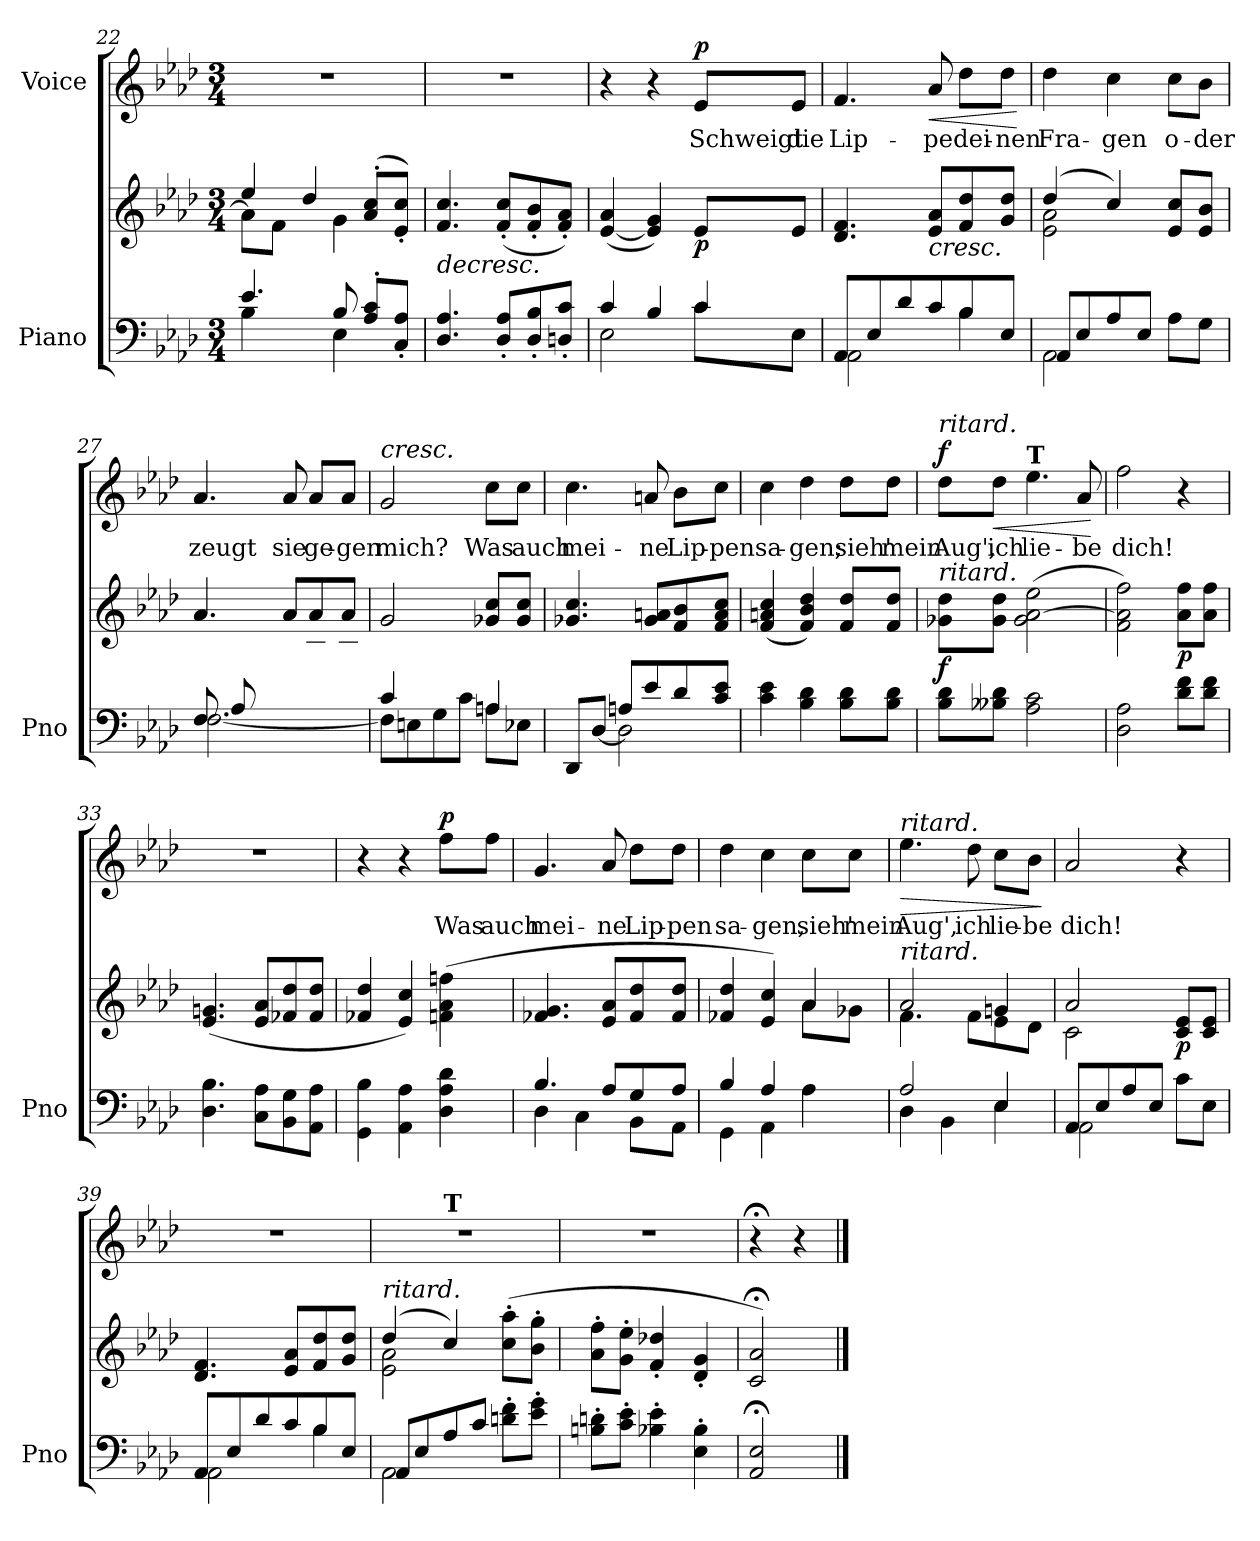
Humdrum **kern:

**kern	**kern	**dynam	**kern	**text	**dynam
*part2	*part2	*part2	*part1	*part1	*part1
*staff3	*staff2	*staff2/3	*staff1	*staff1	*staff1
*I"Piano	*	*	*I"Voice	*	*
*I'Pno	*	*	*	*	*
*clefF4	*clefG2	*	*clefG2	*	*
*k[b-e-a-d-]	*k[b-e-a-d-]	*	*k[b-e-a-d-]	*	*
*M3/4	*M3/4	*	*M3/4	*	*
=22	=22	=22	=22	=22	=22
*^	*^	*	*	*	*
4.e-/	4B-\	4ee-/	8a-\L]	.	2.r	.	.
.	.	.	8f\J	.	.	.	.
.	8ryy	4dd-/	8ryy	.	.	.	.
8B-/	4E-\	.	4g\	.	.	.	.
8A-/' 8c/'L	.	(>8a-/' 8cc/'L	.	.	.	.	.
8C/' 8A-/'J	8ryy	8e-/' 8cc/'J)	8ryy	.	.	.	.
=23	=23	=23	=23	=23	=23	=23	=23
!	!	!	!	!LO:HP:b	!	!	!
*v	*v	*	*	*	*	*	*
*	*v	*v	*	*	*	*
4.D-/ 4.A-/	4.f/ 4.cc/	>	2.r	.	.
8D-/' 8A-/'L	(>8f/' 8cc/'L	.	.	.	.
8D-/' 8B-/'	8f/' 8b-/'	.	.	.	.
8Dn/' 8c/'J	8f/' 8a-/'J)	.	.	.	.
=24	=24	=24	=24	=24	=24
*^	*	*	*	*	*
4c/	2E-\	(>[4e-/ 4a-/	.	4r	.	.
4B-/	.	4e-/] 4g/)	.	4r	.	.
!	!	!	!LO:DY:b	!	!LO:LY:b	!LO:DY:a
4c/	8c\L	8e-/L	p	8e-/L	Schweigt	p
!	!	!	!	!	!LO:LY:b	!
.	8E-\J	8e-/J	.	8e-/J	die	.
=25	=25	=25	=25	=25	=25	=25
!	!	!	!	!	!LO:LY:b	!
8AA-/L	2AA-\	4.d-/ 4.f/	.	4.f/	Lip-	.
8E-/	.	.	.	.	.	.
8d-/	.	.	.	.	.	.
!	!	!	!LO:HP:b	!	!LO:LY:b	!LO:HP:b
8c/	.	8e-/ 8a-/L	<	8a-/	-pe	<
!	!	!	!	!	!LO:LY:b	!
8B-/	4B-\	8f/ 8dd-/	.	8dd-\L	dei-	.
!	!	!	!	!	!LO:LY:b	!
8E-/J	.	8g/ 8dd-/J	.	8dd-\J	-nen	.
*v	*v	*	*	*	*	*
.	.	]	.	.	[
=26	=26	=26	=26	=26	=26
*^	*^	*	*	*	*
!	!	!	!	!	!	!LO:LY:b	!
2AA-\	8AA-/L	(>4dd-/	2e-\ 2a-\	.	4dd-\	Fra-	.
.	8E-/	.	.	.	.	.	.
!	!	!	!	!	!	!LO:LY:b	!
.	8A-/	4cc/)	.	.	4cc\	-gen	.
.	8E-/J	.	.	.	.	.	.
!	!	!	!	!	!	!LO:LY:b	!
8A-\L	4ryy	8e-/ 8cc/L	4ryy	.	8cc\L	o-	.
!	!	!	!	!	!	!LO:LY:b	!
8G\J	.	8e-/ 8b-/J	.	.	8b-\J	-der	.
!!LO:LB:g=z
=27	=27	=27	=27	=27	=27	=27	=27
!	!	!	!	!	!	!LO:LY:b	!
8F/L	[2.F\	4.a-/	4ryy	.	4.a-/	zeugt	.
8A-/	.	.	.	.	.	.	.
2ryy	.	.	8e-\	.	.	.	.
!	!	!	!	!	!	!LO:LY:b	!
.	.	8a-/L	8d-\	.	8a-/	sie	.
!	!	!	!	!	!	!LO:LY:b	!
.	.	8a-/	8c\	.	8a-/L	ge-	.
!	!	!	!	!	!	!LO:LY:b	!
.	.	8a-/J	8Bn\J	.	8a-/J	-gen	.
=28	=28	=28	=28	=28	=28	=28	=28
!	!	!	!	!	!LO:TX:a:i:t=cresc.	!	!
!	!	!LO:TX:a:i:t=cresc.	!	!	!	!	!
!	!	!	!	!	!	!LO:LY:b	!
*	*	*v	*v	*	*	*	*
4c/	8F\L]	2g/	.	2g/	mich?	.
.	8En\	.	.	.	.	.
4rFyy	8G\	.	.	.	.	.
.	8c\J	.	.	.	.	.
!	!	!	!	!	!LO:LY:b	!
4An/	8A\L	8g-X/ 8cc/L	.	8cc\L	Was	.
!	!	!	!	!	!LO:LY:b	!
.	8E-X\J	8g-/ 8cc/J	.	8cc\J	auch	.
=29	=29	=29	=29	=29	=29	=29
!	!	!	!	!	!LO:LY:b	!
8DD-/L	4ryy	4.g-X/ 4.cc/	.	4.cc\	mei-	.
[8D-/J	.	.	.	.	.	.
8An/L	2D-\]	.	.	.	.	.
!	!	!	!	!	!LO:LY:b	!
8e-/	.	8g-/ 8an/L	.	8an/	-ne	.
!	!	!	!	!	!LO:LY:b	!
8d-/	.	8f/ 8b-/	.	8b-\L	Lip-	.
!	!	!	!	!	!LO:LY:b	!
8c/ 8e-/J	.	8f/ 8a/ 8cc/J	.	8cc\J	-pen	.
*v	*v	*	*	*	*	*
=30	=30	=30	=30	=30	=30
!	!	!	!	!LO:LY:b	!
4c\ 4e-\	(>4f/ 4an/ 4cc/	.	4cc\	sa-	.
!	!	!	!	!LO:LY:b	!
4B-\ 4d-\	4f/ 4b-/ 4dd-/)	.	4dd-\	-gen;	.
!	!	!	!	!LO:LY:b	!
8B-\ 8d-\L	8f/ 8dd-/L	.	8dd-\L	sieh'	.
!	!	!	!	!LO:LY:b	!
8B-\ 8d-\J	8f/ 8dd-/J	.	8dd-\J	mein	.
=31	=31	=31	=31	=31	=31
!	!	!	!LO:TX:a:i:t=ritard.	!	!
!	!LO:TX:a:i:t=ritard.	!	!	!	!
!	!	!LO:DY:b	!	!LO:LY:b	!LO:DY:a
8B-\ 8d-\L	8g-X\ 8dd-\L	f	8dd-\L	Aug',	f
!	!	!	!	!LO:LY:b	!LO:HP:b
8B--X\ 8d-\J	8g-\ 8dd-\J	.	8dd-\J	ich	<
!	!	!	!LO:TX:a:B:t=T	!	!
!	!	!	!	!LO:LY:b	!
2A-\ 2c\	(>2g-\ [2a-\ 2ee-\	.	4.ee-\	lie-	.
!	!	!	!	!LO:LY:b	!
.	.	.	8a-/	-be	.
.	.	.	.	.	[
!!LO:LB:g=z
=32	=32	=32	=32	=32	=32
!	!	!	!	!LO:LY:b	!
2D-\ 2A-\	2f\ 2a-\] 2ff\)	.	2ff\	dich!	.
!	!	!LO:DY:b	!	!	!
8d-\ 8f\L	8a-\ 8ff\L	p	4r	.	.
8d-\ 8f\J	8a-\ 8ff\J	.	.	.	.
=33	=33	=33	=33	=33	=33
4.D-\ 4.B-\	(<4.e-/ 4.gn/	.	2.r	.	.
8C\ 8A-\L	8e-/ 8a-/L	.	.	.	.
8BB-\ 8G\	8f-X/ 8dd-/	.	.	.	.
8AA-\ 8A-\J	8f-/ 8dd-/J	.	.	.	.
=34	=34	=34	=34	=34	=34
4GG\ 4B-\	4f-X/ 4dd-/	.	4r	.	.
4AA-\ 4A-\	4e-/ 4cc/)	.	4r	.	.
!	!	!	!	!LO:LY:b	!LO:DY:a
4D-\ 4A-\ 4d-\	(>4fn\ 4a-\ 4ffn\	.	8ff\L	Was	p
!	!	!	!	!LO:LY:b	!
.	.	.	8ff\J	auch	.
=35	=35	=35	=35	=35	=35
*^	*	*	*	*	*
!	!	!	!	!	!LO:LY:b	!
4.B-/	4D-\	4.f-X/ 4.g/	.	4.g/	mei-	.
.	4C\	.	.	.	.	.
!	!	!	!	!	!LO:LY:b	!
8A-/L	.	8e-/ 8a-/L	.	8a-/	-ne	.
!	!	!	!	!	!LO:LY:b	!
8G/	8BB-\L	8f-/ 8dd-/	.	8dd-\L	Lip-	.
!	!	!	!	!	!LO:LY:b	!
8A-/J	8AA-\J	8f-/ 8dd-/J	.	8dd-\J	-pen	.
=36	=36	=36	=36	=36	=36	=36
*	*	*^	*	*	*	*
!	!	!	!	!	!	!LO:LY:b	!
4B-/	4GG\	4f-X/ 4dd-/	2ryy	.	4dd-\	sa-	.
!	!	!	!	!	!	!LO:LY:b	!
4A-/	4AA-\	4e-/ 4cc/)	.	.	4cc\	-gen,	.
!	!	!	!	!	!	!LO:LY:b	!
4ryy	4A-\	4a-/	8a-\L	.	8cc\L	sieh'	.
!	!	!	!	!	!	!LO:LY:b	!
.	.	.	8g-X\J	.	8cc\J	mein	.
!!LO:LB:g=z
=37	=37	=37	=37	=37	=37	=37	=37
!	!	!	!	!	!LO:TX:a:i:t=ritard.	!	!
!	!	!LO:TX:a:i:t=ritard.	!	!	!	!	!
!	!	!	!	!	!	!LO:LY:b	!LO:HP:b
2A-/	4D-\	2a-/	4.f\	.	4.ee-\	Aug',	>
.	4BB-\	.	.	.	.	.	.
!	!	!	!	!	!	!LO:LY:b	!
.	.	.	8f\L	.	8dd-\	ich	.
!	!	!	!	!	!	!LO:LY:b	!
4E-/	4E-\	4gn/	8e-\	.	8cc\L	lie-	.
!	!	!	!	!	!	!LO:LY:b	!
.	.	.	8d-\J	.	8b-\J	-be	.
*v	*v	*	*	*	*	*	*
*	*v	*v	*	*	*	*
.	.	[	.	.	]
=38	=38	=38	=38	=38	=38
*^	*^	*	*	*	*
!	!	!	!	!	!	!LO:LY:b	!
8AA-/L	2AA-\	2a-/	2c\	.	2a-/	dich!	.
8E-/	.	.	.	.	.	.	.
8A-/	.	.	.	.	.	.	.
8E-/J	.	.	.	.	.	.	.
!	!	!	!	!LO:DY:b	!	!	!
4ryy	8c\L	8c/ 8e-/L	4ryy	p	4r	.	.
.	8E-\J	8c/ 8e-/J	.	.	.	.	.
*	*	*v	*v	*	*	*	*
=39	=39	=39	=39	=39	=39	=39
8AA-/L	2AA-\	4.d-/ 4.f/	.	2.r	.	.
8E-/	.	.	.	.	.	.
8d-/	.	.	.	.	.	.
8c/	.	8e-/ 8a-/L	.	.	.	.
8B-/	4B-\	8f/ 8dd-/	.	.	.	.
8E-/J	.	8g/ 8dd-/J	.	.	.	.
=40	=40	=40	=40	=40	=40	=40
*	*	*^	*	*	*	*
!	!	!	!	!	!LO:TX:a:B:t=T	!	!
!	!	!LO:TX:a:i:t=ritard.	!	!	!	!	!
*	*	*	*	*	*^	*	*
2AA-\	8AA-/L	(>4dd-/	2e-\ 2a-\	.	2.r	4ryy	.	.
.	8E-/	.	.	.	.	.	.	.
!	!	!	!	!	!	!LO:TX:a:B:t=T	!	!
.	8A-/	4cc/)	.	.	.	2ryy	.	.
.	8c/J	.	.	.	.	.	.	.
8dn\' 8f\'L	4ryy	4raayy	(>8cc\' 8aa-\'L	.	.	.	.	.
8e-\' 8g\'J	.	.	8b-\' 8gg\'J	.	.	.	.	.
*v	*v	*	*	*	*v	*v	*	*
*	*v	*v	*	*	*	*
=41	=41	=41	=41	=41	=41
8Bn\' 8dn\'L	8a-\' 8ff\'L	.	2.r	.	.
8c\' 8e-\'J	8g\' 8ee-\'J	.	.	.	.
4B-X\' 4e-\'	4f/' 4dd-X/'	.	.	.	.
4E-\' 4B-\'	4d-/' 4g/'	.	.	.	.
=42	=42	=42	=42	=42	=42
2AA-/;< 2E-/;<	2c/;< 2a-/;<)	.	4r;<	.	.
.	.	.	4r	.	.
==	==	==	==	==	==
*-	*-	*-	*-	*-	*-
